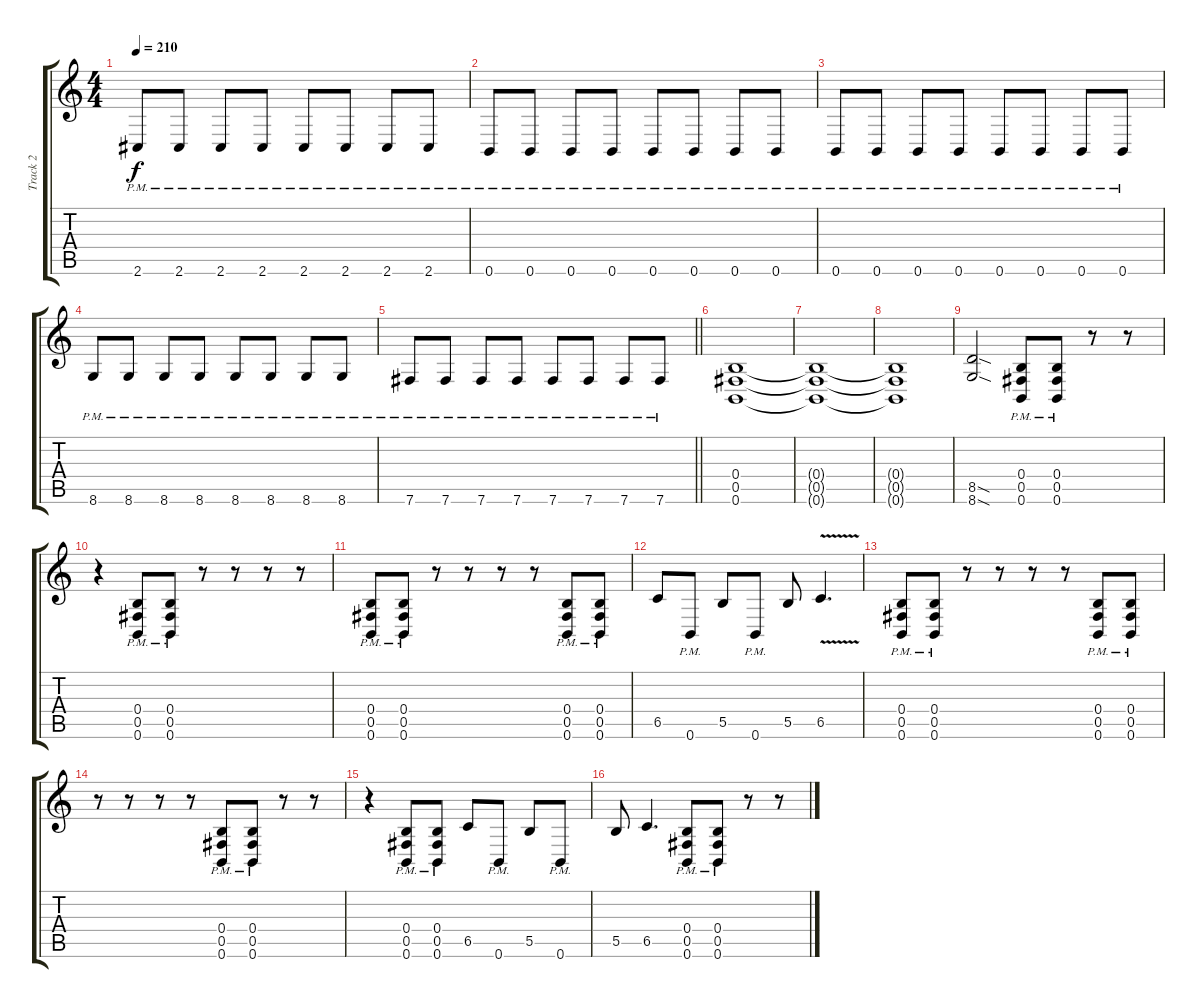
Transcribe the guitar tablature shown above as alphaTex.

\track ("Track 2" "Track 2") {instrument distortionguitar}
\staff {score tabs}
\tuning (Db4 Ab3 E3 B2 Gb2 B1) {hide}
\ts (4 4)
\tempo 210
\clef g2
\ks c
2.6{pm}.8{dy f} 2.6{pm}.8 2.6{pm}.8 2.6{pm}.8 2.6{pm}.8 2.6{pm}.8 2.6{pm}.8 2.6{pm}.8 |
0.6{pm}.8 0.6{pm}.8 0.6{pm}.8 0.6{pm}.8 0.6{pm}.8 0.6{pm}.8 0.6{pm}.8 0.6{pm}.8 |
0.6{pm}.8 0.6{pm}.8 0.6{pm}.8 0.6{pm}.8 0.6{pm}.8 0.6{pm}.8 0.6{pm}.8 0.6{pm}.8 |
8.6{pm}.8 8.6{pm}.8 8.6{pm}.8 8.6{pm}.8 8.6{pm}.8 8.6{pm}.8 8.6{pm}.8 8.6{pm}.8 |
\barLineRight lightlight
7.6{pm}.8 7.6{pm}.8 7.6{pm}.8 7.6{pm}.8 7.6{pm}.8 7.6{pm}.8 7.6{pm}.8 7.6{pm}.8 |
(0.4 0.5 0.6).1 |
(0.4{t} 0.5{t} 0.6{t}).1 |
(0.4{t} 0.5{t} 0.6{t}).1 |
(8.5{sod} 8.6{sod}).2 (0.4{pm} 0.5{pm} 0.6{pm}).8 (0.4{pm} 0.5{pm} 0.6{pm}).8 r.8 r.8 |
r.4 (0.4{pm} 0.5{pm} 0.6{pm}).8 (0.4{pm} 0.5{pm} 0.6{pm}).8 r.8 r.8 r.8 r.8 |
(0.4{pm} 0.5{pm} 0.6{pm}).8 (0.4{pm} 0.5{pm} 0.6{pm}).8 r.8 r.8 r.8 r.8 (0.4{pm} 0.5{pm} 0.6{pm}).8 (0.4{pm} 0.5{pm} 0.6{pm}).8 |
6.5.8 0.6{pm}.8 5.5.8 0.6{pm}.8 5.5.8 6.5{v}.4{d} |
(0.4{pm} 0.5{pm} 0.6{pm}).8 (0.4{pm} 0.5{pm} 0.6{pm}).8 r.8 r.8 r.8 r.8 (0.4{pm} 0.5{pm} 0.6{pm}).8 (0.4{pm} 0.5{pm} 0.6{pm}).8 |
r.8 r.8 r.8 r.8 (0.4{pm} 0.5{pm} 0.6{pm}).8 (0.4{pm} 0.5{pm} 0.6{pm}).8 r.8 r.8 |
r.4 (0.4{pm} 0.5{pm} 0.6{pm}).8 (0.4{pm} 0.5{pm} 0.6{pm}).8 6.5.8 0.6{pm}.8 5.5.8 0.6{pm}.8 |
5.5.8 6.5.4{d} (0.4{pm} 0.5{pm} 0.6{pm}).8 (0.4{pm} 0.5{pm} 0.6{pm}).8 r.8 r.8
